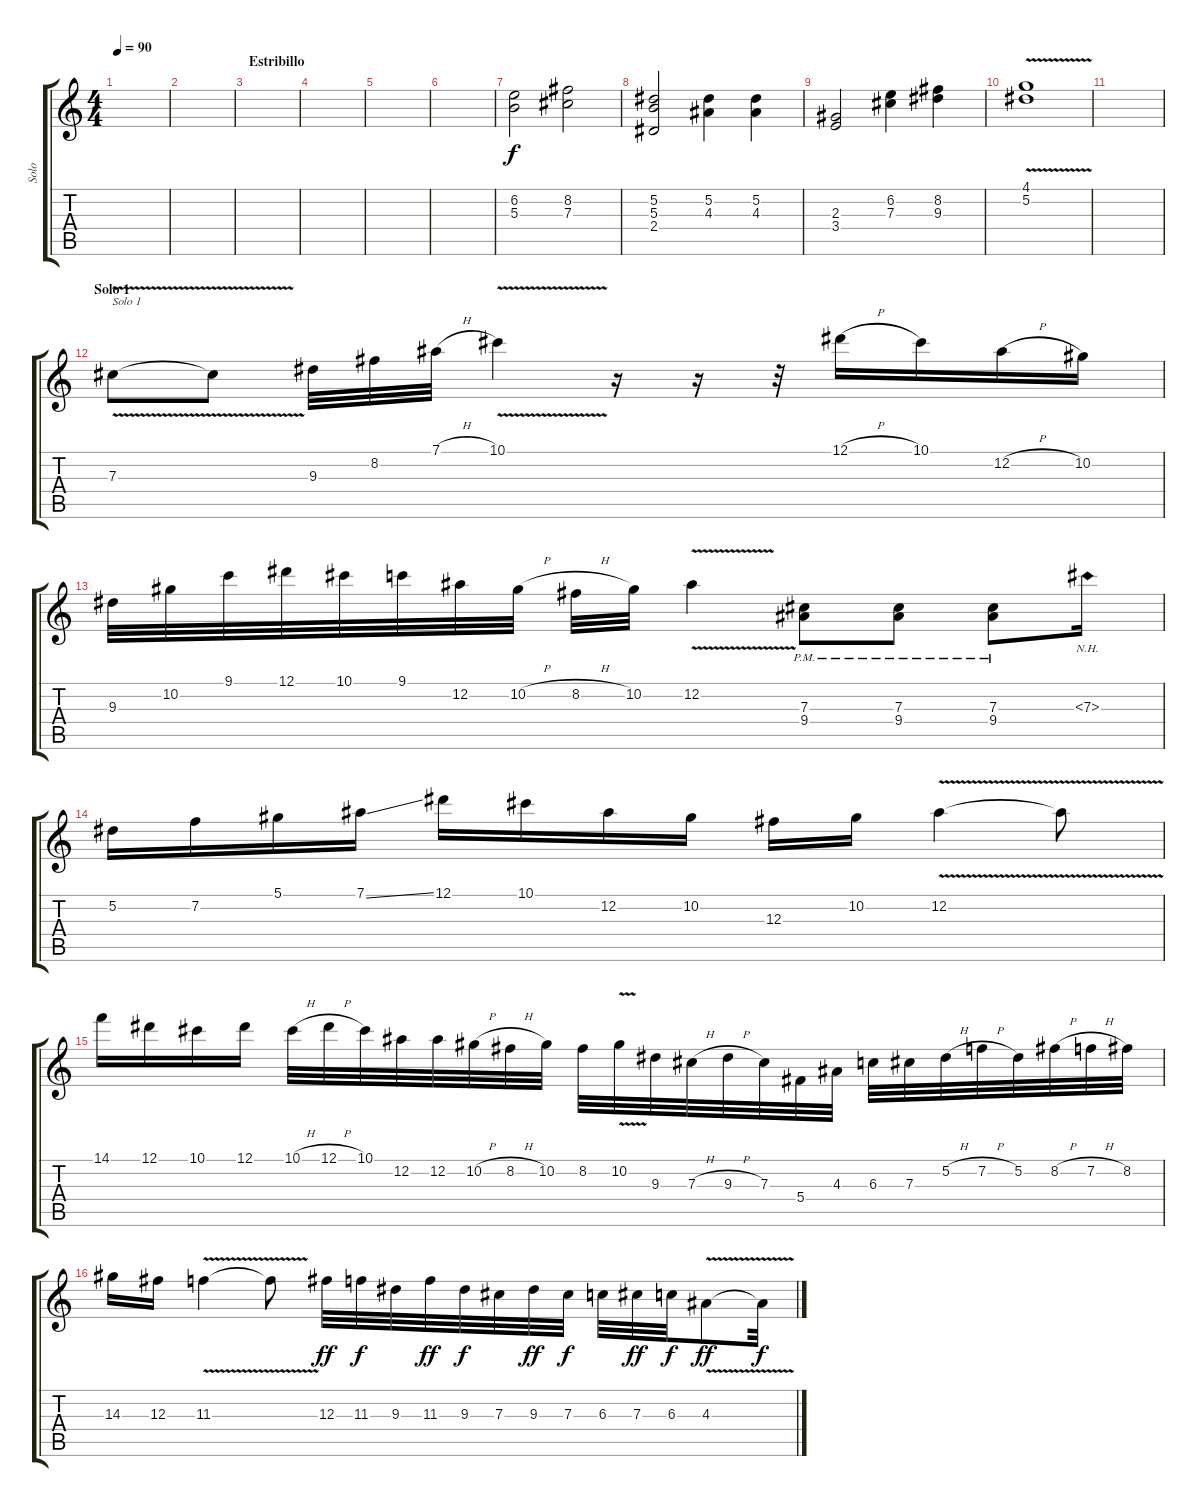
\track ("Solo " "Solo ") {instrument overdrivenguitar}
\staff {score tabs}
\tuning (Eb4 Bb3 Gb3 Db3 Ab2 Eb2) {hide}
\ts (4 4)
\tempo 90
\clef g2
\ks c
|
|
\section ("" "Estribillo")
|
|
|
|
(6.2 5.3).2{dy f volume 11} (8.2 7.3).2 |
(5.2 5.3 2.4).2 (5.2 4.3).4 (5.2 4.3).4 |
(2.3 3.4).2 (6.2 7.3).4 (8.2 9.3).4 |
(4.1{v} 5.2{v}).1 |
|
\section ("" "Solo 1")
7.3{v}.8{txt "Solo 1" volume 16} 7.3{t}.8 9.3.32 8.2.32 7.1{h}.32 10.1{v}.4 r.16 r.16 r.32 12.1{h}.16 10.1.16 12.2{h}.16 10.2.16 |
9.3.32 10.2.32 9.1.32 12.1.32 10.1.32 9.1.32 12.2.32 10.2{h}.32 8.2{h}.32 10.2.32 12.2{v}.4 (7.3{pm} 9.4{pm}).8 (7.3{pm} 9.4{pm}).8 (7.3{pm} 9.4{pm}).8 7.3{nh}.16 |
5.2.16 7.2.16 5.1.16 7.1{ss}.16 12.1.16 10.1.16 12.2.16 10.2.16 12.3.16 10.2.16 12.2{v}.4 12.2{t}.8 |
14.1.16 12.1.16 10.1.16 12.1.16 10.1{h}.32 12.1{h}.32 10.1.32 12.2.32 12.2.32 10.2{h}.32 8.2{h}.32 10.2.32 8.2.32 10.2{v}.32 9.3.32 7.3{h}.32 9.3{h}.32 7.3.32 5.4.32 4.3.32 6.3.32 7.3.32 5.2{h}.32 7.2{h}.32 5.2.32 8.2{h}.32 7.2{h}.32 8.2.32 |
14.3.16 12.3.16 11.3{v}.4 11.3{t}.8 12.3.32{dy ff} 11.3.32{dy f} 9.3.32 11.3.32{dy ff} 9.3.32{dy f} 7.3.32 9.3.32{dy ff} 7.3.32{dy f} 6.3.32 7.3.32{dy ff} 6.3.32{dy f} 4.3{v}.8{dy ff} 4.3{t}.32{dy f}
